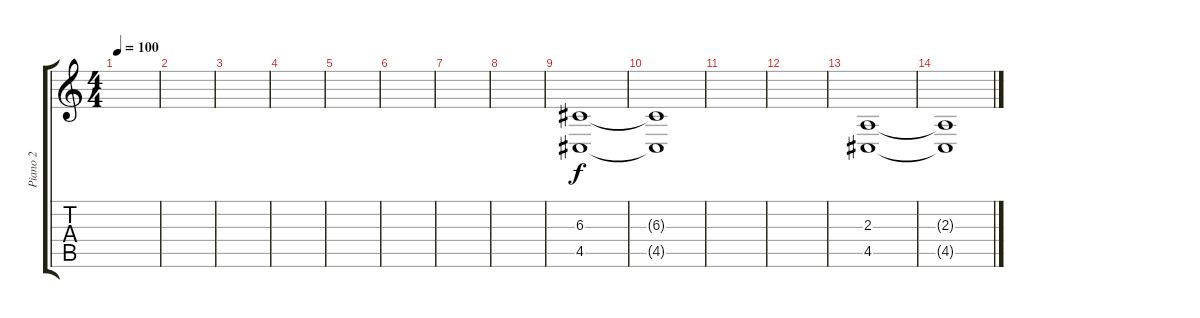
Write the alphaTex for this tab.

\track ("Piano 2" "Piano 2") {instrument brightacousticpiano}
\staff {score tabs}
\tuning (E4 B3 G3 D3 A2 E2) {hide}
\ts (4 4)
\tempo 100
\clef g2
\ks c
|
|
|
|
|
|
|
|
(6.3 4.5).1 |
(6.3{t} 4.5{t}).1 |
|
|
(2.3 4.5).1 |
(2.3{t} 4.5{t}).1
